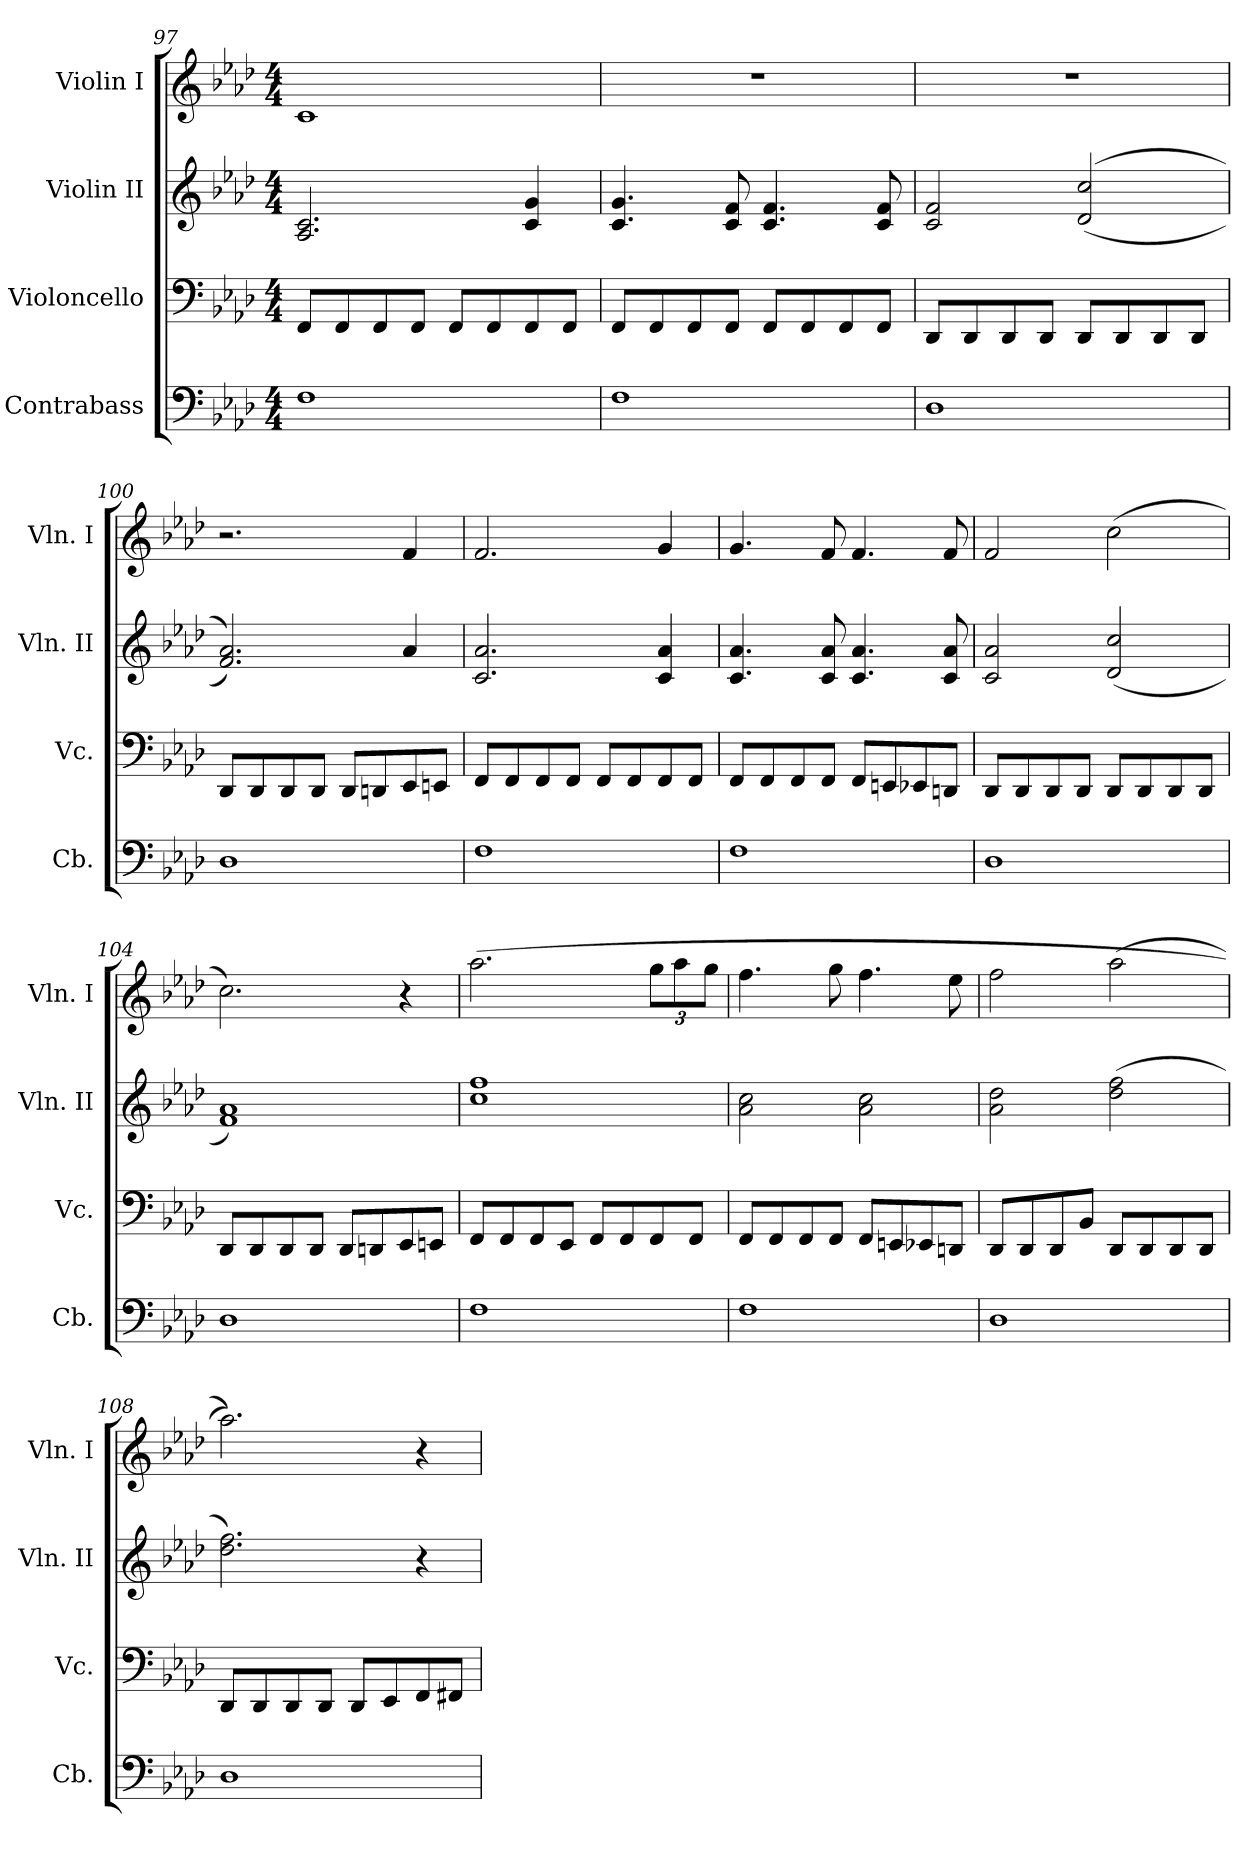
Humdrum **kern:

**kern	**kern	**kern	**kern
*part4	*part3	*part2	*part1
*staff4	*staff3	*staff2	*staff1
*I"Contrabass	*I"Violoncello	*I"Violin II	*I"Violin I
*I'Cb.	*I'Vc.	*I'Vln. II	*I'Vln. I
!!LO:PB:g=z
*clefF4	*clefF4	*clefG2	*clefG2
*ITrd7c12	*	*	*
*k[b-e-a-d-]	*k[b-e-a-d-]	*k[b-e-a-d-]	*k[b-e-a-d-]
*M4/4	*M4/4	*M4/4	*M4/4
=97	=97	=97	=97
1FF	8FF/L	2.A-/ 2.c/	1c
.	8FF/	.	.
.	8FF/	.	.
.	8FF/J	.	.
.	8FF/L	.	.
.	8FF/	.	.
.	8FF/	4c/ 4g/	.
.	8FF/J	.	.
=98	=98	=98	=98
1FF	8FF/L	4.c/ 4.g/	1r
.	8FF/	.	.
.	8FF/	.	.
.	8FF/J	8c/ 8f/	.
.	8FF/L	4.c/ 4.f/	.
.	8FF/	.	.
.	8FF/	.	.
.	8FF/J	8c/ 8f/	.
=99	=99	=99	=99
1DD-	8DD-/L	2c/ 2f/	1r
.	8DD-/	.	.
.	8DD-/	.	.
.	8DD-/J	.	.
.	8DD-/L	(<(<2d-/ 2cc/	.
.	8DD-/	.	.
.	8DD-/	.	.
.	8DD-/J	.	.
=100	=100	=100	=100
1DD-	8DD-/L	2.f/ 2.a-/))	2.r
.	8DD-/	.	.
.	8DD-/	.	.
.	8DD-/J	.	.
.	8DD-/L	.	.
.	8DDn/	.	.
.	8EE-/	4a-/	4f/
.	8EEn/J	.	.
!!LO:LB:g=z
=101	=101	=101	=101
1FF	8FF/L	2.c/ 2.a-/	2.f/
.	8FF/	.	.
.	8FF/	.	.
.	8FF/J	.	.
.	8FF/L	.	.
.	8FF/	.	.
.	8FF/	4c/ 4a-/	4g/
.	8FF/J	.	.
=102	=102	=102	=102
1FF	8FF/L	4.c/ 4.a-/	4.g/
.	8FF/	.	.
.	8FF/	.	.
.	8FF/J	8c/ 8a-/	8f/
.	8FF/L	4.c/ 4.a-/	4.f/
.	8EEn/	.	.
.	8EE-X/	.	.
.	8DDn/J	8c/ 8a-/	8f/
=103	=103	=103	=103
1DD-	8DD-/L	2c/ 2a-/	2f/
.	8DD-/	.	.
.	8DD-/	.	.
.	8DD-/J	.	.
.	8DD-/L	(<2d-/ 2cc/	(>2cc\
.	8DD-/	.	.
.	8DD-/	.	.
.	8DD-/J	.	.
!!LO:PB:g=z
=104	=104	=104	=104
1DD-	8DD-/L	1f 1a-)	2.cc\)
.	8DD-/	.	.
.	8DD-/	.	.
.	8DD-/J	.	.
.	8DD-/L	.	.
.	8DDn/	.	.
.	8EE-/	.	4r
.	8EEn/J	.	.
=105	=105	=105	=105
1FF	8FF/L	1cc 1ff	(>2.aa-\
.	8FF/	.	.
.	8FF/	.	.
.	8EE-/J	.	.
.	8FF/L	.	.
.	8FF/	.	.
*	*	*	*Xbrackettup
.	8FF/	.	12gg\L
.	.	.	12aa-\
.	8FF/J	.	.
.	.	.	12gg\J
=106	=106	=106	=106
1FF	8FF/L	2a-\ 2cc\	4.ff\
.	8FF/	.	.
.	8FF/	.	.
.	8FF/J	.	8gg\
.	8FF/L	2a-\ 2cc\	4.ff\
.	8EEn/	.	.
.	8EE-X/	.	.
.	8DDn/J	.	8ee-\
!!LO:LB:g=z
=107	=107	=107	=107
1DD-	8DD-/L	2a-\ 2dd-\	2ff\
.	8DD-/	.	.
.	8DD-/	.	.
.	8BB-/J	.	.
.	8DD-/L	(>2dd-\ 2ff\	(>2aa-\
.	8DD-/	.	.
.	8DD-/	.	.
.	8DD-/J	.	.
=108	=108	=108	=108
1DD-	8DD-/L	2.dd-\ 2.ff\)	2.aa-\))
.	8DD-/	.	.
.	8DD-/	.	.
.	8DD-/J	.	.
.	8DD-/L	.	.
.	8EE-/	.	.
.	8FF/	4r	4r
.	8FF#X/J	.	.
=	=	=	=
*-	*-	*-	*-
